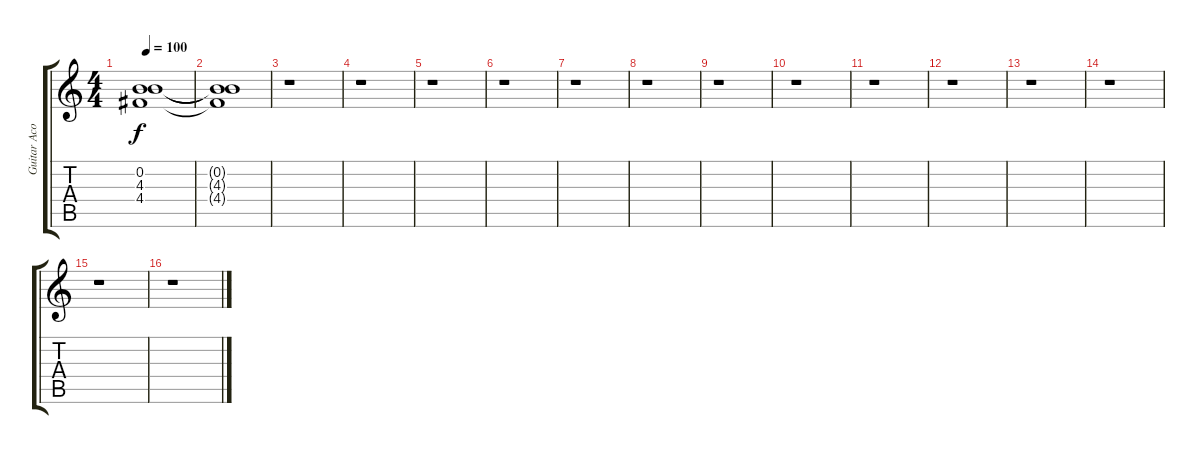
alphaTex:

\track ("Guitar Acoustic Steel (Solo)" "Guitar Aco") {instrument acousticguitarsteel}
\staff {score tabs}
\tuning (E4 B3 G3 D3 A2 E2) {hide}
\ts (4 4)
\tempo 100
\clef g2
\ks c
(0.2 4.3 4.4).1{dy f} |
(0.2{t} 4.3{t} 4.4{t}).1 |
r.1 |
r.1 |
r.1 |
r.1 |
r.1 |
r.1 |
r.1 |
r.1 |
r.1 |
r.1 |
r.1 |
r.1 |
r.1 |
r.1
